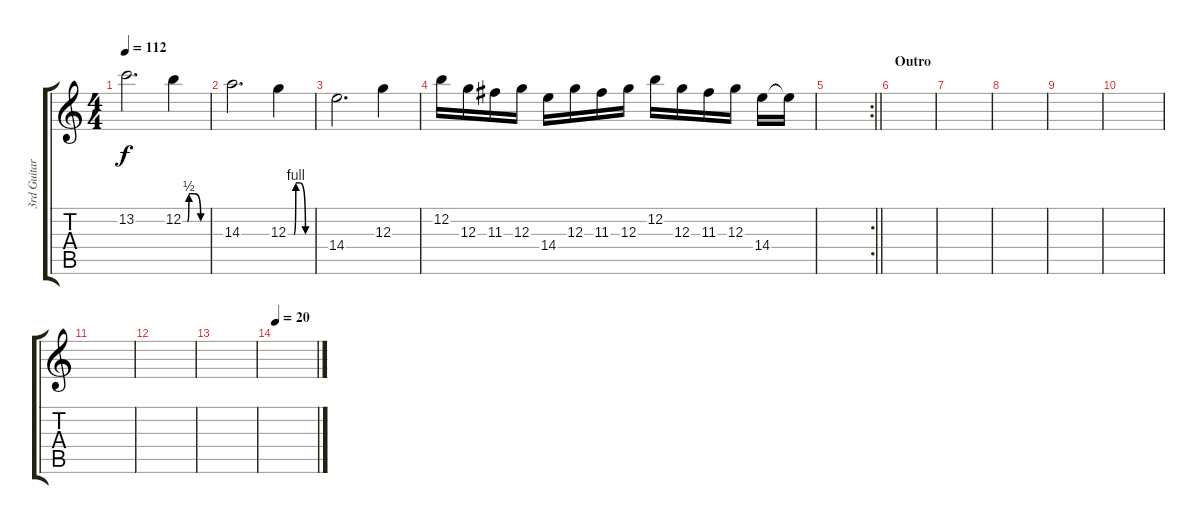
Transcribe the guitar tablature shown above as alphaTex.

\track ("3rd Guitar" "3rd Guitar") {instrument distortionguitar}
\staff {score tabs}
\tuning (E4 B3 G3 D3 A2 E2) {hide}
\ts (4 4)
\tempo 112
\clef g2
\ks c
13.2.2{d dy f} 12.2{be (custom 0 0 11 0 15 2 30 2 45 0 60 0)}.4 |
14.3.2{d} 12.3{be (custom 0 0 10 0 15 0 20 4 30 4 45 0 60 0)}.4 |
14.4.2{d} 12.3.4 |
12.2.16 12.3.16 11.3.16 12.3.16 14.4.16 12.3.16 11.3.16 12.3.16 12.2.16 12.3.16 11.3.16 12.3.16 14.4.16 14.4{t}.16 |
\rc 2
\barLineRight lightlight
|
\section ("" "Outro")
|
|
|
|
|
|
|
|
\tempo 20
